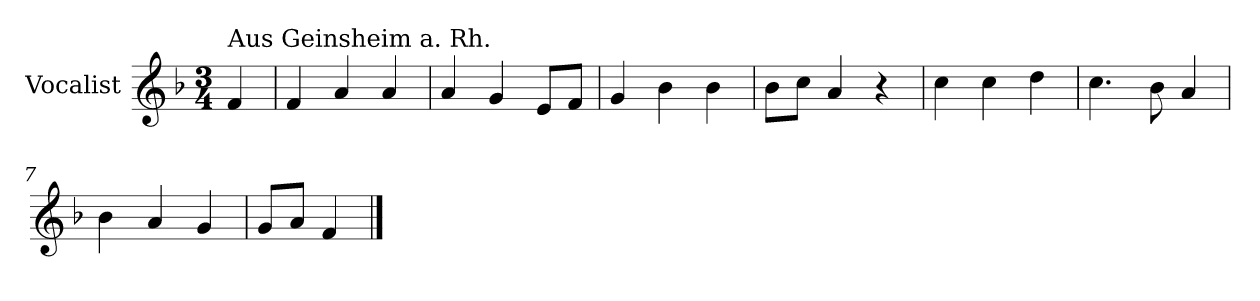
**kern
*part1
*staff1
*I"Vocalist
*k[b-]
*F:
*M3/4
=
!LO:TX:a:t=Aus Geinsheim a. Rh.
4f
=1
4f
4a
4a
=2
4a
4g
8eL
8fJ
=3
4g
4b-
4b-
=4
8b-L
8ccJ
4a
4r
=5
4cc
4cc
4dd
=6
4.cc
8b-
4a
=7
4b-
4a
4g
=8
8gL
8aJ
4f
==
*-
